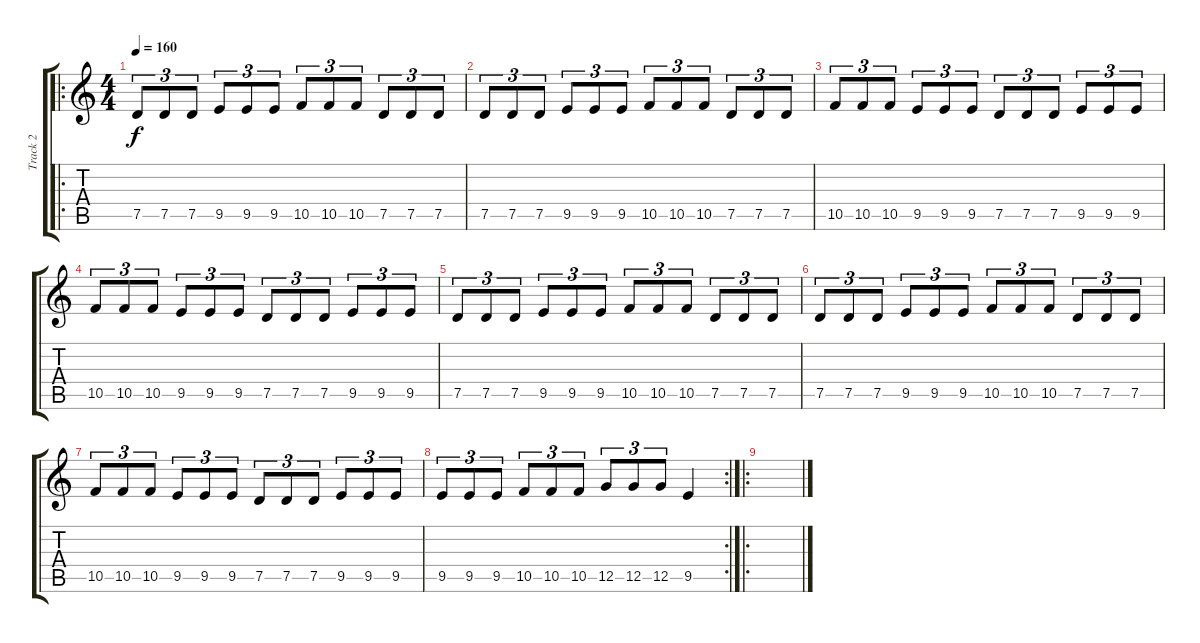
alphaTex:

\track ("Track 2" "Track 2") {instrument overdrivenguitar}
\staff {score tabs}
\tuning (C4 G3 F3 C3 G2 D2) {hide}
\ro
\ts (4 4)
\tempo 160
\clef g2
\ks c
7.5.8{tu (3 2) dy f} 7.5.8{tu (3 2)} 7.5.8{tu (3 2)} 9.5.8{tu (3 2)} 9.5.8{tu (3 2)} 9.5.8{tu (3 2)} 10.5.8{tu (3 2)} 10.5.8{tu (3 2)} 10.5.8{tu (3 2)} 7.5.8{tu (3 2)} 7.5.8{tu (3 2)} 7.5.8{tu (3 2)} |
7.5.8{tu (3 2)} 7.5.8{tu (3 2)} 7.5.8{tu (3 2)} 9.5.8{tu (3 2)} 9.5.8{tu (3 2)} 9.5.8{tu (3 2)} 10.5.8{tu (3 2)} 10.5.8{tu (3 2)} 10.5.8{tu (3 2)} 7.5.8{tu (3 2)} 7.5.8{tu (3 2)} 7.5.8{tu (3 2)} |
10.5.8{tu (3 2)} 10.5.8{tu (3 2)} 10.5.8{tu (3 2)} 9.5.8{tu (3 2)} 9.5.8{tu (3 2)} 9.5.8{tu (3 2)} 7.5.8{tu (3 2)} 7.5.8{tu (3 2)} 7.5.8{tu (3 2)} 9.5.8{tu (3 2)} 9.5.8{tu (3 2)} 9.5.8{tu (3 2)} |
10.5.8{tu (3 2)} 10.5.8{tu (3 2)} 10.5.8{tu (3 2)} 9.5.8{tu (3 2)} 9.5.8{tu (3 2)} 9.5.8{tu (3 2)} 7.5.8{tu (3 2)} 7.5.8{tu (3 2)} 7.5.8{tu (3 2)} 9.5.8{tu (3 2)} 9.5.8{tu (3 2)} 9.5.8{tu (3 2)} |
7.5.8{tu (3 2)} 7.5.8{tu (3 2)} 7.5.8{tu (3 2)} 9.5.8{tu (3 2)} 9.5.8{tu (3 2)} 9.5.8{tu (3 2)} 10.5.8{tu (3 2)} 10.5.8{tu (3 2)} 10.5.8{tu (3 2)} 7.5.8{tu (3 2)} 7.5.8{tu (3 2)} 7.5.8{tu (3 2)} |
7.5.8{tu (3 2)} 7.5.8{tu (3 2)} 7.5.8{tu (3 2)} 9.5.8{tu (3 2)} 9.5.8{tu (3 2)} 9.5.8{tu (3 2)} 10.5.8{tu (3 2)} 10.5.8{tu (3 2)} 10.5.8{tu (3 2)} 7.5.8{tu (3 2)} 7.5.8{tu (3 2)} 7.5.8{tu (3 2)} |
10.5.8{tu (3 2)} 10.5.8{tu (3 2)} 10.5.8{tu (3 2)} 9.5.8{tu (3 2)} 9.5.8{tu (3 2)} 9.5.8{tu (3 2)} 7.5.8{tu (3 2)} 7.5.8{tu (3 2)} 7.5.8{tu (3 2)} 9.5.8{tu (3 2)} 9.5.8{tu (3 2)} 9.5.8{tu (3 2)} |
\rc 2
9.5.8{tu (3 2)} 9.5.8{tu (3 2)} 9.5.8{tu (3 2)} 10.5.8{tu (3 2)} 10.5.8{tu (3 2)} 10.5.8{tu (3 2)} 12.5.8{tu (3 2)} 12.5.8{tu (3 2)} 12.5.8{tu (3 2)} 9.5.4 |
\ro
